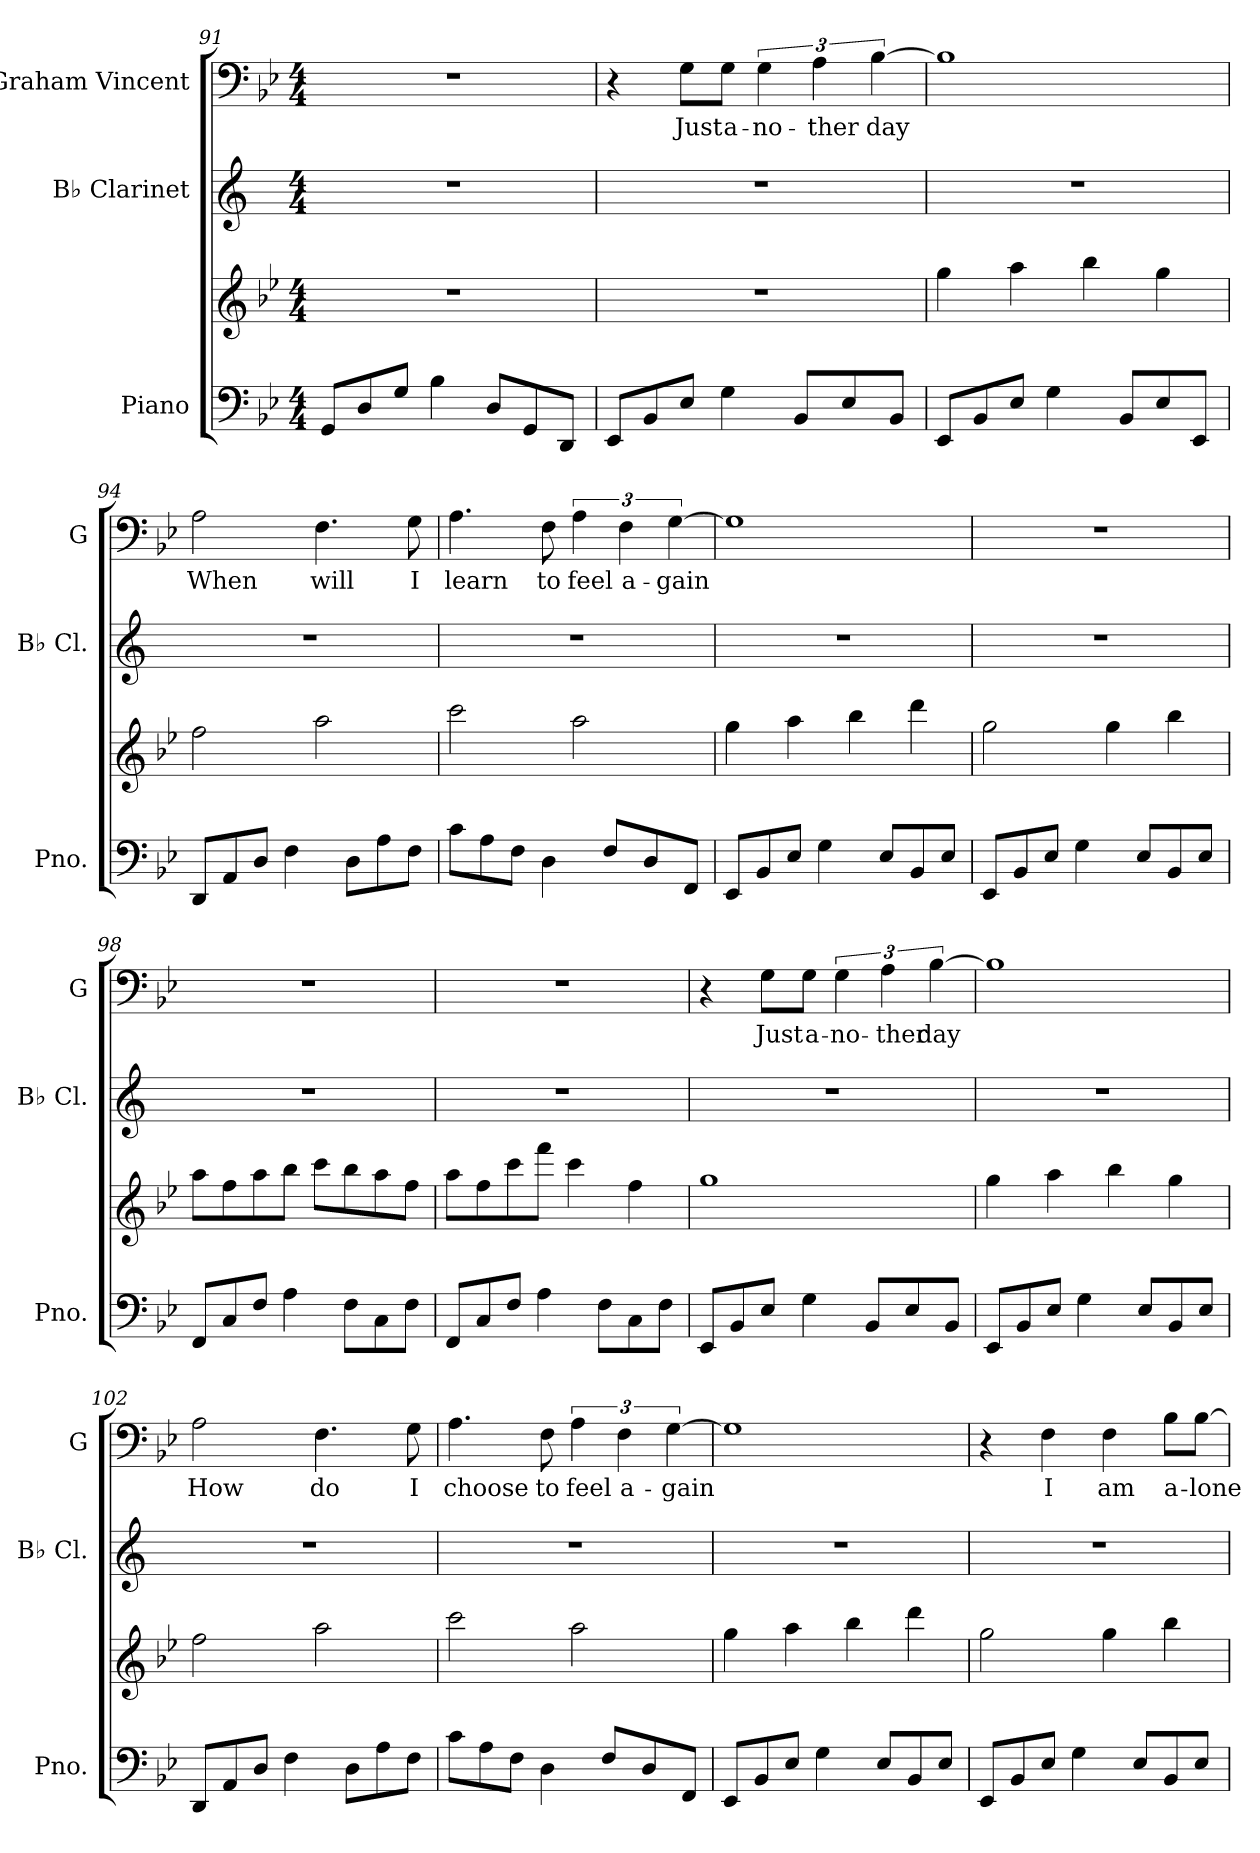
**kern	**kern	**kern	**kern	**text
*part3	*part3	*part2	*part1	*part1
*staff4	*staff3	*staff2	*staff1	*staff1
*I"Piano	*	*I"B♭ Clarinet	*I"Graham Vincent	*
*I'Pno.	*	*I'B♭ Cl.	*I'G	*
*clefF4	*clefG2	*clefG2	*clefF4	*
*	*	*ITrd1c2	*	*
*k[b-e-]	*k[b-e-]	*k[b-e-]	*k[b-e-]	*
*M4/4	*M4/4	*M4/4	*M4/4	*
=91	=91	=91	=91	=91
8GG/L	1r	1r	1r	.
8D/	.	.	.	.
8G/J	.	.	.	.
4B-\	.	.	.	.
8D/L	.	.	.	.
8GG/	.	.	.	.
8DD/J	.	.	.	.
=92	=92	=92	=92	=92
8EE-/L	1r	1r	4r	.
8BB-/	.	.	.	.
!	!	!	!	!LO:LY:b
8E-/J	.	.	8G\L	Just
!	!	!	!	!LO:LY:b
4G\	.	.	8G\J	a-
!	!	!	!	!LO:LY:b
.	.	.	6G\	-no-
8BB-/L	.	.	.	.
!	!	!	!	!LO:LY:b
.	.	.	6A\	-ther
8E-/	.	.	.	.
!	!	!	!	!LO:LY:b
.	.	.	[6B-\	day
8BB-/J	.	.	.	.
!!LO:LB:g=z
=93	=93	=93	=93	=93
8EE-/L	4gg\	1r	1B-]	.
8BB-/	.	.	.	.
8E-/J	4aa\	.	.	.
4G\	.	.	.	.
.	4bb-\	.	.	.
8BB-/L	.	.	.	.
8E-/	4gg\	.	.	.
8EE-/J	.	.	.	.
=94	=94	=94	=94	=94
!	!	!	!	!LO:LY:b
8DD/L	2ff\	1r	2A\	When
8AA/	.	.	.	.
8D/J	.	.	.	.
4F\	.	.	.	.
!	!	!	!	!LO:LY:b
.	2aa\	.	4.F\	will
8D\L	.	.	.	.
8A\	.	.	.	.
!	!	!	!	!LO:LY:b
8F\J	.	.	8G\	I
=95	=95	=95	=95	=95
!	!	!	!	!LO:LY:b
8c\L	2ccc\	1r	4.A\	learn
8A\	.	.	.	.
8F\J	.	.	.	.
!	!	!	!	!LO:LY:b
4D\	.	.	8F\	to
!	!	!	!	!LO:LY:b
.	2aa\	.	6A\	feel
8F/L	.	.	.	.
!	!	!	!	!LO:LY:b
.	.	.	6F\	a-
8D/	.	.	.	.
!	!	!	!	!LO:LY:b
.	.	.	[6G\	-gain
8FF/J	.	.	.	.
=96	=96	=96	=96	=96
8EE-/L	4gg\	1r	1G]	.
8BB-/	.	.	.	.
8E-/J	4aa\	.	.	.
4G\	.	.	.	.
.	4bb-\	.	.	.
8E-/L	.	.	.	.
8BB-/	4ddd\	.	.	.
8E-/J	.	.	.	.
!!LO:PB:g=z
=97	=97	=97	=97	=97
8EE-/L	2gg\	1r	1r	.
8BB-/	.	.	.	.
8E-/J	.	.	.	.
4G\	.	.	.	.
.	4gg\	.	.	.
8E-/L	.	.	.	.
8BB-/	4bb-\	.	.	.
8E-/J	.	.	.	.
=98	=98	=98	=98	=98
8FF/L	8aa\L	1r	1r	.
8C/	8ff\	.	.	.
8F/J	8aa\	.	.	.
4A\	8bb-\J	.	.	.
.	8ccc\L	.	.	.
8F\L	8bb-\	.	.	.
8C\	8aa\	.	.	.
8F\J	8ff\J	.	.	.
=99	=99	=99	=99	=99
8FF/L	8aa\L	1r	1r	.
8C/	8ff\	.	.	.
8F/J	8ccc\	.	.	.
4A\	8fff\J	.	.	.
.	4ccc\	.	.	.
8F\L	.	.	.	.
8C\	4ff\	.	.	.
8F\J	.	.	.	.
=100	=100	=100	=100	=100
8EE-/L	1gg	1r	4r	.
8BB-/	.	.	.	.
!	!	!	!	!LO:LY:b
8E-/J	.	.	8G\L	Just
!	!	!	!	!LO:LY:b
4G\	.	.	8G\J	a-
!	!	!	!	!LO:LY:b
.	.	.	6G\	-no-
8BB-/L	.	.	.	.
!	!	!	!	!LO:LY:b
.	.	.	6A\	-ther
8E-/	.	.	.	.
!	!	!	!	!LO:LY:b
.	.	.	[6B-\	day
8BB-/J	.	.	.	.
!!LO:LB:g=z
=101	=101	=101	=101	=101
8EE-/L	4gg\	1r	1B-]	.
8BB-/	.	.	.	.
8E-/J	4aa\	.	.	.
4G\	.	.	.	.
.	4bb-\	.	.	.
8E-/L	.	.	.	.
8BB-/	4gg\	.	.	.
8E-/J	.	.	.	.
=102	=102	=102	=102	=102
!	!	!	!	!LO:LY:b
8DD/L	2ff\	1r	2A\	How
8AA/	.	.	.	.
8D/J	.	.	.	.
4F\	.	.	.	.
!	!	!	!	!LO:LY:b
.	2aa\	.	4.F\	do
8D\L	.	.	.	.
8A\	.	.	.	.
!	!	!	!	!LO:LY:b
8F\J	.	.	8G\	I
=103	=103	=103	=103	=103
!	!	!	!	!LO:LY:b
8c\L	2ccc\	1r	4.A\	choose
8A\	.	.	.	.
8F\J	.	.	.	.
!	!	!	!	!LO:LY:b
4D\	.	.	8F\	to
!	!	!	!	!LO:LY:b
.	2aa\	.	6A\	feel
8F/L	.	.	.	.
!	!	!	!	!LO:LY:b
.	.	.	6F\	a-
8D/	.	.	.	.
!	!	!	!	!LO:LY:b
.	.	.	[6G\	-gain
8FF/J	.	.	.	.
=104	=104	=104	=104	=104
8EE-/L	4gg\	1r	1G]	.
8BB-/	.	.	.	.
8E-/J	4aa\	.	.	.
4G\	.	.	.	.
.	4bb-\	.	.	.
8E-/L	.	.	.	.
8BB-/	4ddd\	.	.	.
8E-/J	.	.	.	.
!!LO:LB:g=z
=105	=105	=105	=105	=105
8EE-/L	2gg\	1r	4r	.
8BB-/	.	.	.	.
!	!	!	!	!LO:LY:b
8E-/J	.	.	4F\	I
4G\	.	.	.	.
!	!	!	!	!LO:LY:b
.	4gg\	.	4F\	am
8E-/L	.	.	.	.
!	!	!	!	!LO:LY:b
8BB-/	4bb-\	.	8B-\L	a-
!	!	!	!	!LO:LY:b
8E-/J	.	.	[8B-\J	lone
=	=	=	=	=
*-	*-	*-	*-	*-
